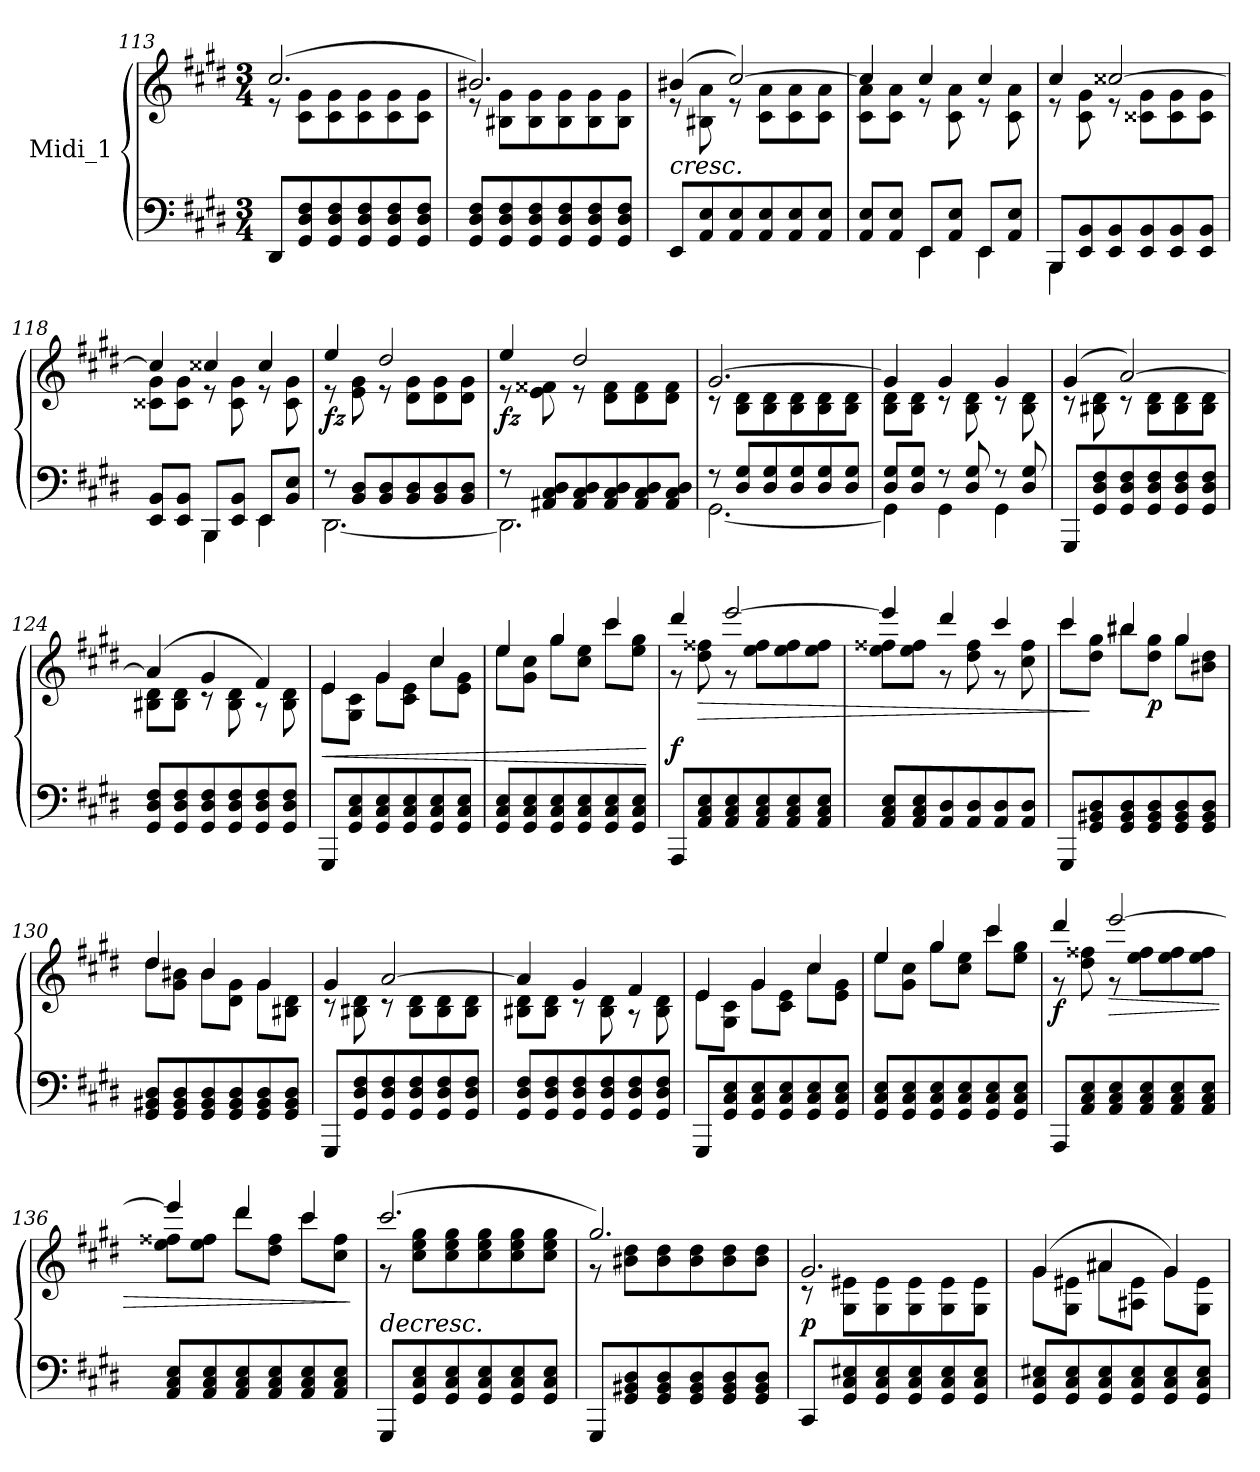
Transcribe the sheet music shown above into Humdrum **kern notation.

**kern	**kern	**dynam
*part1	*part1	*part1
*staff2	*staff1	*staff1/2
*I"Midi_1	*	*
*clefF4	*clefG2	*
*k[f#c#g#d#]	*k[f#c#g#d#]	*
*E:	*E:	*
*M3/4	*M3/4	*
=113	=113	=113
*^	*^	*
8DD#/L	2ryy	(>2.cc#/	8r	.
8GG#/ 8D#/ 8F#/	.	.	8c#\ 8g#\L	.
8GG#/ 8D#/ 8F#/	.	.	8c#\ 8g#\	.
8GG#/ 8D#/ 8F#/	.	.	8c#\ 8g#\	.
8GG#/ 8D#/ 8F#/	4ryy	.	8c#\ 8g#\	.
8GG#/ 8D#/ 8F#/J	.	.	8c#\ 8g#\J	.
=114	=114	=114	=114	=114
8GG#/ 8D#/ 8F#/L	2ryy	2.b#X/)	8r	.
8GG#/ 8D#/ 8F#/	.	.	8B#X\ 8g#\L	.
8GG#/ 8D#/ 8F#/	.	.	8B#\ 8g#\	.
8GG#/ 8D#/ 8F#/	.	.	8B#\ 8g#\	.
8GG#/ 8D#/ 8F#/	4ryy	.	8B#\ 8g#\	.
8GG#/ 8D#/ 8F#/J	.	.	8B#\ 8g#\J	.
=115	=115	=115	=115	=115
!LO:TX:a:i:t=cresc.	!	!	!	!
8EE/L	2ryy	(>4b#X/	8r	.
8AA/ 8E/	.	.	8B#X\ 8a\	.
8AA/ 8E/	.	[2cc#/)	8r	.
8AA/ 8E/	.	.	8c#\ 8a\L	.
8AA/ 8E/	4ryy	.	8c#\ 8a\	.
8AA/ 8E/J	.	.	8c#\ 8a\J	.
!!LO:LB:g=z	!!
=116	=116	=116	=116	=116
8AA/ 8E/L	4ryy	4cc#/]	8c#\ 8a\L	.
8AA/ 8E/J	.	.	8c#\ 8a\J	.
8EE/L	4EE\	4cc#/	8r	.
8AA/ 8E/J	.	.	8c#\ 8a\	.
8EE/L	4EE\	4cc#/	8r	.
8AA/ 8E/J	.	.	8c#\ 8a\	.
!!LO:LB:g=z	!!
=117	=117	=117	=117	=117
8BBB/L	4BBB\	4cc#/	8r	.
8EE/ 8BB/	.	.	8c#\ 8g#\	.
8EE/ 8BB/	4ryy	[2cc##X/	8r	.
8EE/ 8BB/	.	.	8c##X\ 8g#\L	.
8EE/ 8BB/	4ryy	.	8c##\ 8g#\	.
8EE/ 8BB/J	.	.	8c##\ 8g#\J	.
=118	=118	=118	=118	=118
8EE/ 8BB/L	4ryy	4cc##/]	8c##X\ 8g#\L	.
8EE/ 8BB/J	.	.	8c##\ 8g#\J	.
8BBB/L	4BBB\	4cc##X/	8r	.
8EE/ 8BB/J	.	.	8c##\ 8g#\	.
8EE/L	4EE\	4cc##/	8r	.
8BB/ 8E/J	.	.	8c##\ 8g#\	.
=119	=119	=119	=119	=119
!	!	!	!	!LO:DY:b
8r	[2.DD#\	4ee/	8r	fz
8BB/ 8D#/L	.	.	8e\ 8g#\	.
8BB/ 8D#/	.	2dd#/	8r	.
8BB/ 8D#/	.	.	8d#\ 8g#\L	.
8BB/ 8D#/	.	.	8d#\ 8g#\	.
8BB/ 8D#/J	.	.	8d#\ 8g#\J	.
=120	=120	=120	=120	=120
!	!	!	!	!LO:DY:b
8r	2.DD#\]	4ee/	8r	fz
8AA#X/ 8C#/ 8D#/L	.	.	8e\ 8f##X\	.
8AA#/ 8C#/ 8D#/	.	2dd#/	8r	.
8AA#/ 8C#/ 8D#/	.	.	8d#\ 8f##\L	.
8AA#/ 8C#/ 8D#/	.	.	8d#\ 8f##\	.
8AA#/ 8C#/ 8D#/J	.	.	8d#\ 8f##\J	.
=121	=121	=121	=121	=121
8r	[2.GG#\	[2.g#/	8r	.
8D#/ 8G#/L	.	.	8B\ 8d#\L	.
8D#/ 8G#/	.	.	8B\ 8d#\	.
8D#/ 8G#/	.	.	8B\ 8d#\	.
8D#/ 8G#/	.	.	8B\ 8d#\	.
8D#/ 8G#/J	.	.	8B\ 8d#\J	.
!!LO:PB:g=z	!!
=122	=122	=122	=122	=122
8D#/ 8G#/L	4GG#\]	4g#/]	8B\ 8d#\L	.
8D#/ 8G#/J	.	.	8B\ 8d#\J	.
8r	4GG#\	4g#/	8r	.
8D#/ 8G#/	.	.	8B\ 8d#\	.
8r	4GG#\	4g#/	8r	.
8D#/ 8G#/	.	.	8B\ 8d#\	.
=123	=123	=123	=123	=123
8GGG#/L	2ryy	(>4g#/	8r	.
8GG#/ 8D#/ 8F#/	.	.	8B#X\ 8d#\	.
8GG#/ 8D#/ 8F#/	.	[2a/)	8r	.
8GG#/ 8D#/ 8F#/	.	.	8B#\ 8d#\L	.
8GG#/ 8D#/ 8F#/	4ryy	.	8B#\ 8d#\	.
8GG#/ 8D#/ 8F#/J	.	.	8B#\ 8d#\J	.
=124	=124	=124	=124	=124
8GG#/ 8D#/ 8F#/L	2ryy	(>4a/]	8B#X\ 8d#\L	.
8GG#/ 8D#/ 8F#/	.	.	8B#\ 8d#\J	.
8GG#/ 8D#/ 8F#/	.	4g#/	8r	.
8GG#/ 8D#/ 8F#/	.	.	8B#\ 8d#\	.
8GG#/ 8D#/ 8F#/	4ryy	4f#/)	8r	.
8GG#/ 8D#/ 8F#/J	.	.	8B#\ 8d#\	.
=125	=125	=125	=125	=125
!	!	!	!	!LO:HP:b
8GGG#/L	2ryy	4e/	8e\L	<
8GG#/ 8C#/ 8E/	.	.	8G#\ 8c#\J	.
8GG#/ 8C#/ 8E/	.	4g#/	8g#\L	.
8GG#/ 8C#/ 8E/	.	.	8c#\ 8e\J	.
8GG#/ 8C#/ 8E/	4ryy	4cc#/	8cc#\L	.
8GG#/ 8C#/ 8E/J	.	.	8e\ 8g#\J	.
=126	=126	=126	=126	=126
8GG#/ 8C#/ 8E/L	2ryy	4ee/	8ee\L	.
8GG#/ 8C#/ 8E/	.	.	8g#\ 8cc#\J	.
8GG#/ 8C#/ 8E/	.	4gg#/	8gg#\L	.
8GG#/ 8C#/ 8E/	.	.	8cc#\ 8ee\J	.
8GG#/ 8C#/ 8E/	4ryy	4ccc#/	8ccc#\L	.
8GG#/ 8C#/ 8E/J	.	.	8ee\ 8gg#\J	.
*v	*v	*	*	*
*	*v	*v	*
.	.	[
!!LO:LB:g=z
=127	=127	=127
*	*^	*
!	!	!	!LO:DY:a=2
8AAA/L	4ddd#/	8r	f
!	!	!	!LO:HP:b
8AA/ 8C#/ 8E/	.	8dd#\ 8ff##X\	>
8AA/ 8C#/ 8E/	[2eee/	8r	.
8AA/ 8C#/ 8E/	.	8ee\ 8ff##\L	.
8AA/ 8C#/ 8E/	.	8ee\ 8ff##\	.
8AA/ 8C#/ 8E/J	.	8ee\ 8ff##\J	.
=128	=128	=128	=128
8AA/ 8C#/ 8E/L	4eee/]	8ee\ 8ff##X\L	.
8AA/ 8C#/ 8E/	.	8ee\ 8ff##\J	.
8AA/ 8D#/	4ddd#/	8r	.
8AA/ 8D#/	.	8dd#\ 8ff##\	.
8AA/ 8D#/	4ccc#/	8r	.
8AA/ 8D#/J	.	8cc#\ 8ff##\	.
=129	=129	=129	=129
8GGG#/L	4ccc#/	8ccc#\L	.
8GG#/ 8BB#X/ 8D#/	.	8dd#\ 8gg#\J	]
8GG#/ 8BB#/ 8D#/	4bb#X/	8bb#\L	.
!	!	!	!LO:DY:b
8GG#/ 8BB#/ 8D#/	.	8dd#\ 8gg#\J	p
8GG#/ 8BB#/ 8D#/	4gg#/	8gg#\L	.
8GG#/ 8BB#/ 8D#/J	.	8b#X\ 8dd#\J	.
=130	=130	=130	=130
8GG#/ 8BB#X/ 8D#/L	4dd#/	8dd#\L	.
8GG#/ 8BB#/ 8D#/	.	8g#\ 8b#X\J	.
8GG#/ 8BB#/ 8D#/	4b#/	8b#\L	.
8GG#/ 8BB#/ 8D#/	.	8d#\ 8g#\J	.
8GG#/ 8BB#/ 8D#/	4g#/	8g#\L	.
8GG#/ 8BB#/ 8D#/J	.	8B#X\ 8d#\J	.
=131	=131	=131	=131
8GGG#/L	4g#/	8r	.
8GG#/ 8D#/ 8F#/	.	8B#X\ 8d#\	.
8GG#/ 8D#/ 8F#/	[2a/	8r	.
8GG#/ 8D#/ 8F#/	.	8B#\ 8d#\L	.
8GG#/ 8D#/ 8F#/	.	8B#\ 8d#\	.
8GG#/ 8D#/ 8F#/J	.	8B#\ 8d#\J	.
!!LO:PB:g=z	!!
=132	=132	=132	=132
8GG#/ 8D#/ 8F#/L	4a/]	8B#X\ 8d#\L	.
8GG#/ 8D#/ 8F#/	.	8B#\ 8d#\J	.
8GG#/ 8D#/ 8F#/	4g#/	8r	.
8GG#/ 8D#/ 8F#/	.	8B#\ 8d#\	.
8GG#/ 8D#/ 8F#/	4f#/	8r	.
8GG#/ 8D#/ 8F#/J	.	8B#\ 8d#\	.
!!LO:LB:g=z	!!
=133	=133	=133	=133
8GGG#/L	4e/	8e\L	.
8GG#/ 8C#/ 8E/	.	8G#\ 8c#\J	.
8GG#/ 8C#/ 8E/	4g#/	8g#\L	.
8GG#/ 8C#/ 8E/	.	8c#\ 8e\J	.
8GG#/ 8C#/ 8E/	4cc#/	8cc#\L	.
8GG#/ 8C#/ 8E/J	.	8e\ 8g#\J	.
=134	=134	=134	=134
8GG#/ 8C#/ 8E/L	4ee/	8ee\L	.
8GG#/ 8C#/ 8E/	.	8g#\ 8cc#\J	.
8GG#/ 8C#/ 8E/	4gg#/	8gg#\L	.
8GG#/ 8C#/ 8E/	.	8cc#\ 8ee\J	.
8GG#/ 8C#/ 8E/	4ccc#/	8ccc#\L	.
8GG#/ 8C#/ 8E/J	.	8ee\ 8gg#\J	.
=135	=135	=135	=135
!	!	!	!LO:DY:b
8AAA/L	4ddd#/	8r	f
8AA/ 8C#/ 8E/	.	8dd#\ 8ff##X\	.
!	!	!	!LO:HP:b
8AA/ 8C#/ 8E/	[2eee/	8r	>
8AA/ 8C#/ 8E/	.	8ee\ 8ff##\L	.
8AA/ 8C#/ 8E/	.	8ee\ 8ff##\	.
8AA/ 8C#/ 8E/J	.	8ee\ 8ff##\J	.
=136	=136	=136	=136
8AA/ 8C#/ 8E/L	4eee/]	8ee\ 8ff##X\L	.
8AA/ 8C#/ 8E/	.	8ee\ 8ff##\J	.
8AA/ 8C#/ 8E/	4ddd#/	8ddd#\L	.
8AA/ 8C#/ 8E/	.	8dd#\ 8ff##\J	.
8AA/ 8C#/ 8E/	4ccc#/	8ccc#\L	.
8AA/ 8C#/ 8E/J	.	8cc#\ 8ff##\J	.
*	*v	*v	*
.	.	]
=137	=137	=137
*	*^	*
!LO:TX:a:i:t=decresc.	!	!	!
8GGG#/L	(>2.ccc#/	8r	.
8GG#/ 8C#/ 8E/	.	8cc#\ 8ee\ 8gg#\L	.
8GG#/ 8C#/ 8E/	.	8cc#\ 8ee\ 8gg#\	.
8GG#/ 8C#/ 8E/	.	8cc#\ 8ee\ 8gg#\	.
8GG#/ 8C#/ 8E/	.	8cc#\ 8ee\ 8gg#\	.
8GG#/ 8C#/ 8E/J	.	8cc#\ 8ee\ 8gg#\J	.
=138	=138	=138	=138
8GGG#/L	2.gg#/)	8r	.
8GG#/ 8BB#X/ 8D#/	.	8b#X\ 8dd#\L	.
8GG#/ 8BB#/ 8D#/	.	8b#\ 8dd#\	.
8GG#/ 8BB#/ 8D#/	.	8b#\ 8dd#\	.
8GG#/ 8BB#/ 8D#/	.	8b#\ 8dd#\	.
8GG#/ 8BB#/ 8D#/J	.	8b#\ 8dd#\J	.
!!LO:LB:g=z	!!
=139	=139	=139	=139
!	!	!	!LO:DY:a=2
8CC#/L	2.g#/	8r	p
8GG#/ 8C#/ 8E#X/	.	8G#\ 8e#X\L	.
8GG#/ 8C#/ 8E#/	.	8G#\ 8e#\	.
8GG#/ 8C#/ 8E#/	.	8G#\ 8e#\	.
8GG#/ 8C#/ 8E#/	.	8G#\ 8e#\	.
8GG#/ 8C#/ 8E#/J	.	8G#\ 8e#\J	.
=140	=140	=140	=140
8GG#/ 8C#/ 8E#X/L	(>4g#/	8g#\L	.
8GG#/ 8C#/ 8E#/	.	8G#\ 8e#X\J	.
8GG#/ 8C#/ 8E#/	4a#X/	8a#\L	.
8GG#/ 8C#/ 8E#/	.	8A#X\ 8e#\J	.
8GG#/ 8C#/ 8E#/	4g#/)	8g#\L	.
8GG#/ 8C#/ 8E#/J	.	8G#\ 8e#\J	.
*	*v	*v	*
=	=	=
*-	*-	*-
